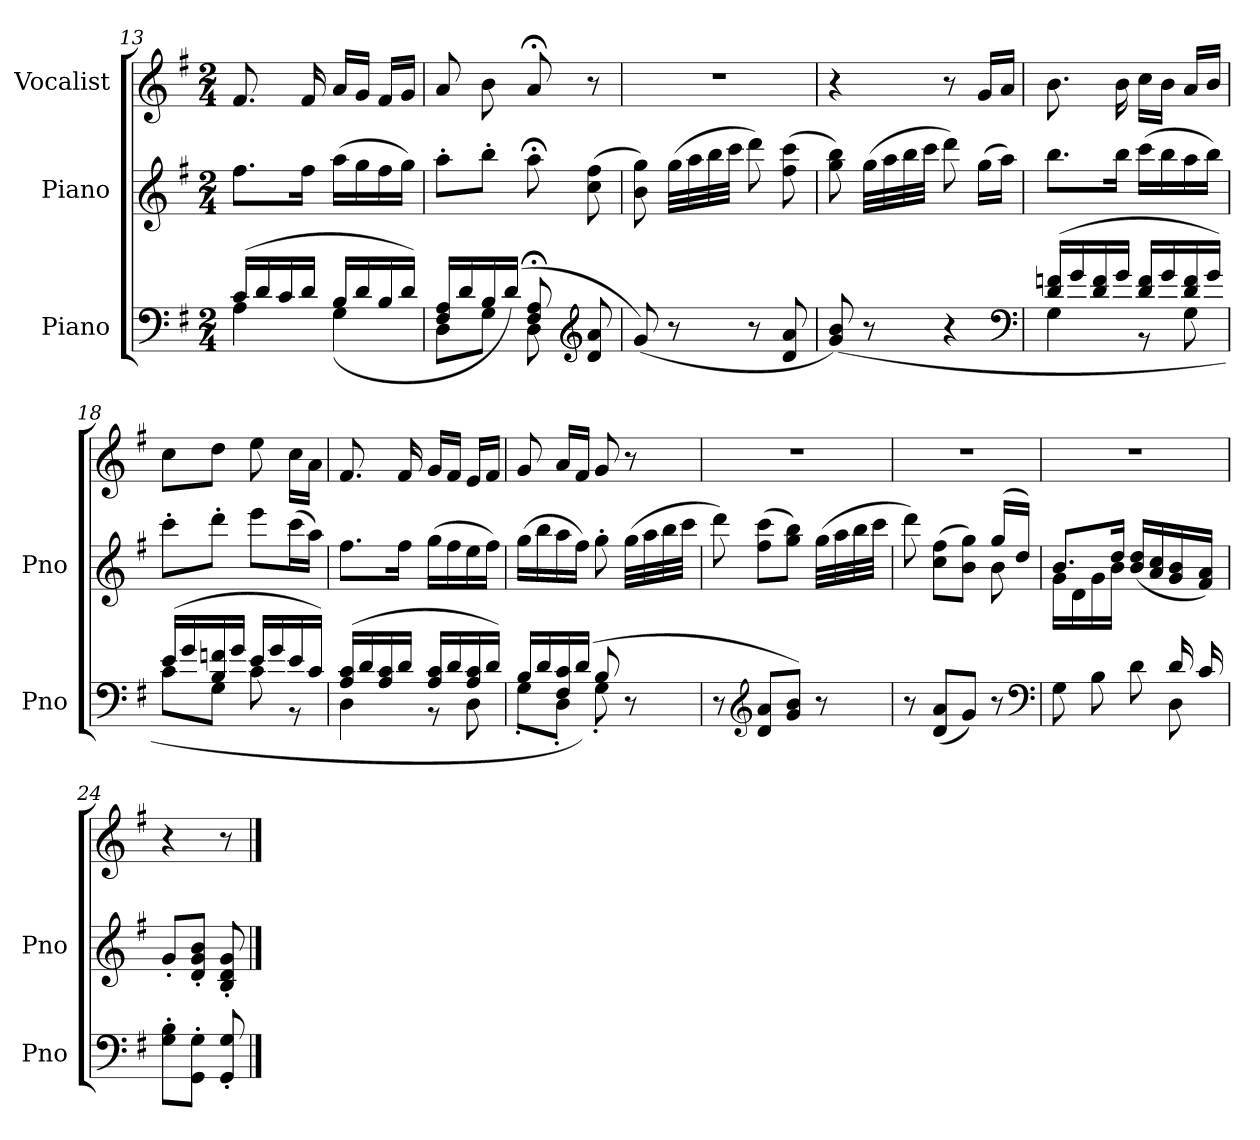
**kern	**kern	**kern
*part3	*part2	*part1
*staff3	*staff2	*staff1
*I"Piano	*I"Piano	*I"Vocalist
*I'Pno	*I'Pno	*
*clefF4	*clefG2	*clefG2
*k[f#]	*k[f#]	*k[f#]
*G:	*G:	*G:
*M2/4	*M2/4	*M2/4
=13	=13	=13
*^	*	*
(16cLL	4A	8.ff#L	8.f#
16d	.	.	.
16c	.	.	.
16dJJ	.	16ff#Jk	16f#
16BLL	(4G	(16aaLL	16aLL
16d	.	16gg	16gJJ
16B	.	16ff#	16f#LL
16dJJ)	.	16ggJJ)	16gJJ
=14	=14	=14	=14
16F# 16ALL	8DL	8aa'L	8a
16d	.	.	.
16B	8GJ	8bb'J	8b
(16dJJ)	.	.	.
8F#;< 8A;<	8D	8aa;<	8a;<
*clefG2	*	*	*
8d 8a	8ryy	(8cc 8ff#	8r
*v	*v	*	*
=15	=15	=15
(8g)	8b 8gg)	2r
8r	(32ggLLL	.
.	32aa	.
.	32bb	.
.	32cccJJJ	.
8r	8ddd)	.
8d 8a	(8ff# 8ccc	.
=16	=16	=16
(8g 8b)	8gg 8bb)	4r
8r	(32ggLLL	.
.	32aa	.
.	32bb	.
.	32cccJJJ	.
4r	8ddd)	8r
.	(16ggLL	16gLL
.	16aaJJ)	16aJJ
*clefF4	*	*
=17	=17	=17
*^	*	*
(16d 16fnLL	4G	8.bbL	8.b
16g	.	.	.
16d 16f	.	.	.
16gJJ	.	16bbJk	16b
16d 16fLL	8r	(16cccLL	16ccLL
16g	.	16bb	16bJJ
16d 16f	8G	16aa	16aLL
16gJJ)	.	16bbJJ)	16bJJ
=18	=18	=18	=18
(16eLL	8cL	8ccc'L	8ccL
16g	.	.	.
16B 16fn	8GJ	8ddd'J	8ddJ
16gJJ	.	.	.
16eLL	8c	8eeeL	8ee
16g	.	.	.
16e	8r	(16cccL	16ccLL
16cJJ)	.	16aaJJ)	16aJJ
=19	=19	=19	=19
(16A 16cLL	4D	8.ff#L	8.f#
16d	.	.	.
16A 16c	.	.	.
16dJJ	.	16ff#Jk	16f#
16A 16cLL	8r	(16ggLL	16gLL
16d	.	16ff#	16f#JJ
16A 16c	8D	16ee	16eLL
16dJJ)	.	16ff#JJ)	16f#JJ
=20	=20	=20	=20
16BLL	8G'L	(16ggLL	8g
16d	.	16bb	.
16F# 16c	8D'J	16aa	16aLL
(16dJJ)	.	16ff#JJ)	16f#JJ
8B	8G'	8gg'	8g
8ryy	8r	(32ggLLL	8r
.	.	32aa	.
.	.	32bb	.
.	.	32cccJJJ	.
*v	*v	*	*
=21	=21	=21
8r	8ddd)	2r
*clefG2	*	*
8d 8aL	(8ff# 8cccL	.
8g 8bJ)	8gg 8bbJ)	.
8r	(32ggLLL	.
.	32aa	.
.	32bb	.
.	32cccJJJ	.
=22	=22	=22
*	*^	*
8r	8ddd)	4.ryy	2r
(8d 8aL	(8cc 8ff#L	.	.
8gJ)	8b 8ggJ)	.	.
8r	(16ggLL	8b	.
.	16ddJJ)	.	.
*clefF4	*	*	*
=23	=23	=23	=23
*^	*	*	*
8G	4.ryy	8.bL	16gLL	2r
.	.	.	16d	.
8B	.	.	16g	.
.	.	16ddJk	16bJJ	.
8d	.	(16b 16ddLL	4ryy	.
.	.	16a 16cc	.	.
16d	8D	16g 16b	.	.
16c	.	16f# 16aJJ)	.	.
*v	*v	*	*	*
*	*v	*v	*
=24	=24	=24
8G' 8B'L	8g'L	4r
8GG' 8G'J	8d' 8g' 8b'J	.
8GG' 8G'	8B' 8d' 8g'	8r
==	==	==
*-	*-	*-
